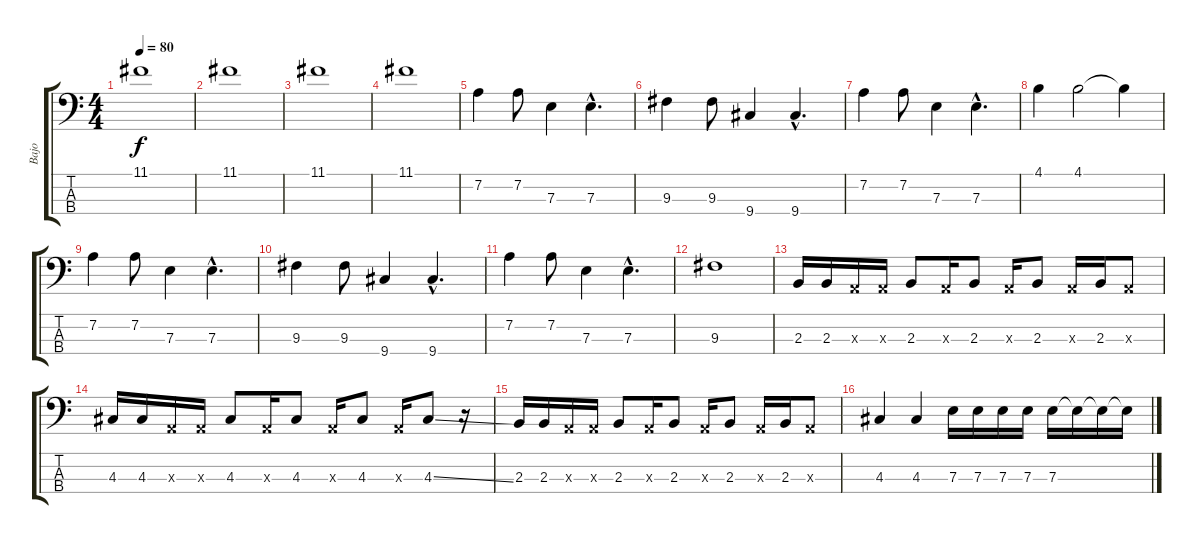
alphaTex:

\track ("Bajo" "Bajo") {instrument electricbassfinger}
\staff {score tabs}
\tuning (G2 D2 A1 E1) {hide}
\ts (4 4)
\tempo 80
\clef f4
\ks c
11.1.1{dy f instrument electricbassfinger} |
11.1.1 |
11.1.1 |
11.1.1 |
7.2.4 7.2.8 7.3.4 7.3{hac}.4{d} |
9.3.4 9.3.8 9.4.4 9.4{hac}.4{d} |
7.2.4 7.2.8 7.3.4 7.3{hac}.4{d} |
4.1.4 4.1.2 4.1{t}.4 |
7.2.4 7.2.8 7.3.4 7.3{hac}.4{d} |
9.3.4 9.3.8 9.4.4 9.4{hac}.4{d} |
7.2.4 7.2.8 7.3.4 7.3{hac}.4{d} |
9.3.1 |
2.3.16 2.3.16 0.3{x}.16 0.3{x}.16 2.3.8 0.3{x}.16 2.3.8 0.3{x}.16 2.3.8 0.3{x}.16 2.3.16 0.3{x}.8 |
4.3.16 4.3.16 0.3{x}.16 0.3{x}.16 4.3.8 0.3{x}.16 4.3.8 0.3{x}.16 4.3.8 0.3{x}.16 4.3{ss}.8 r.16 |
2.3.16 2.3.16 0.3{x}.16 0.3{x}.16 2.3.8 0.3{x}.16 2.3.8 0.3{x}.16 2.3.8 0.3{x}.16 2.3.16 0.3{x}.8 |
4.3.4 4.3.4 7.3.16 7.3.16 7.3.16 7.3.16 7.3.16 7.3{t}.16 7.3{t}.16 7.3{t}.16
